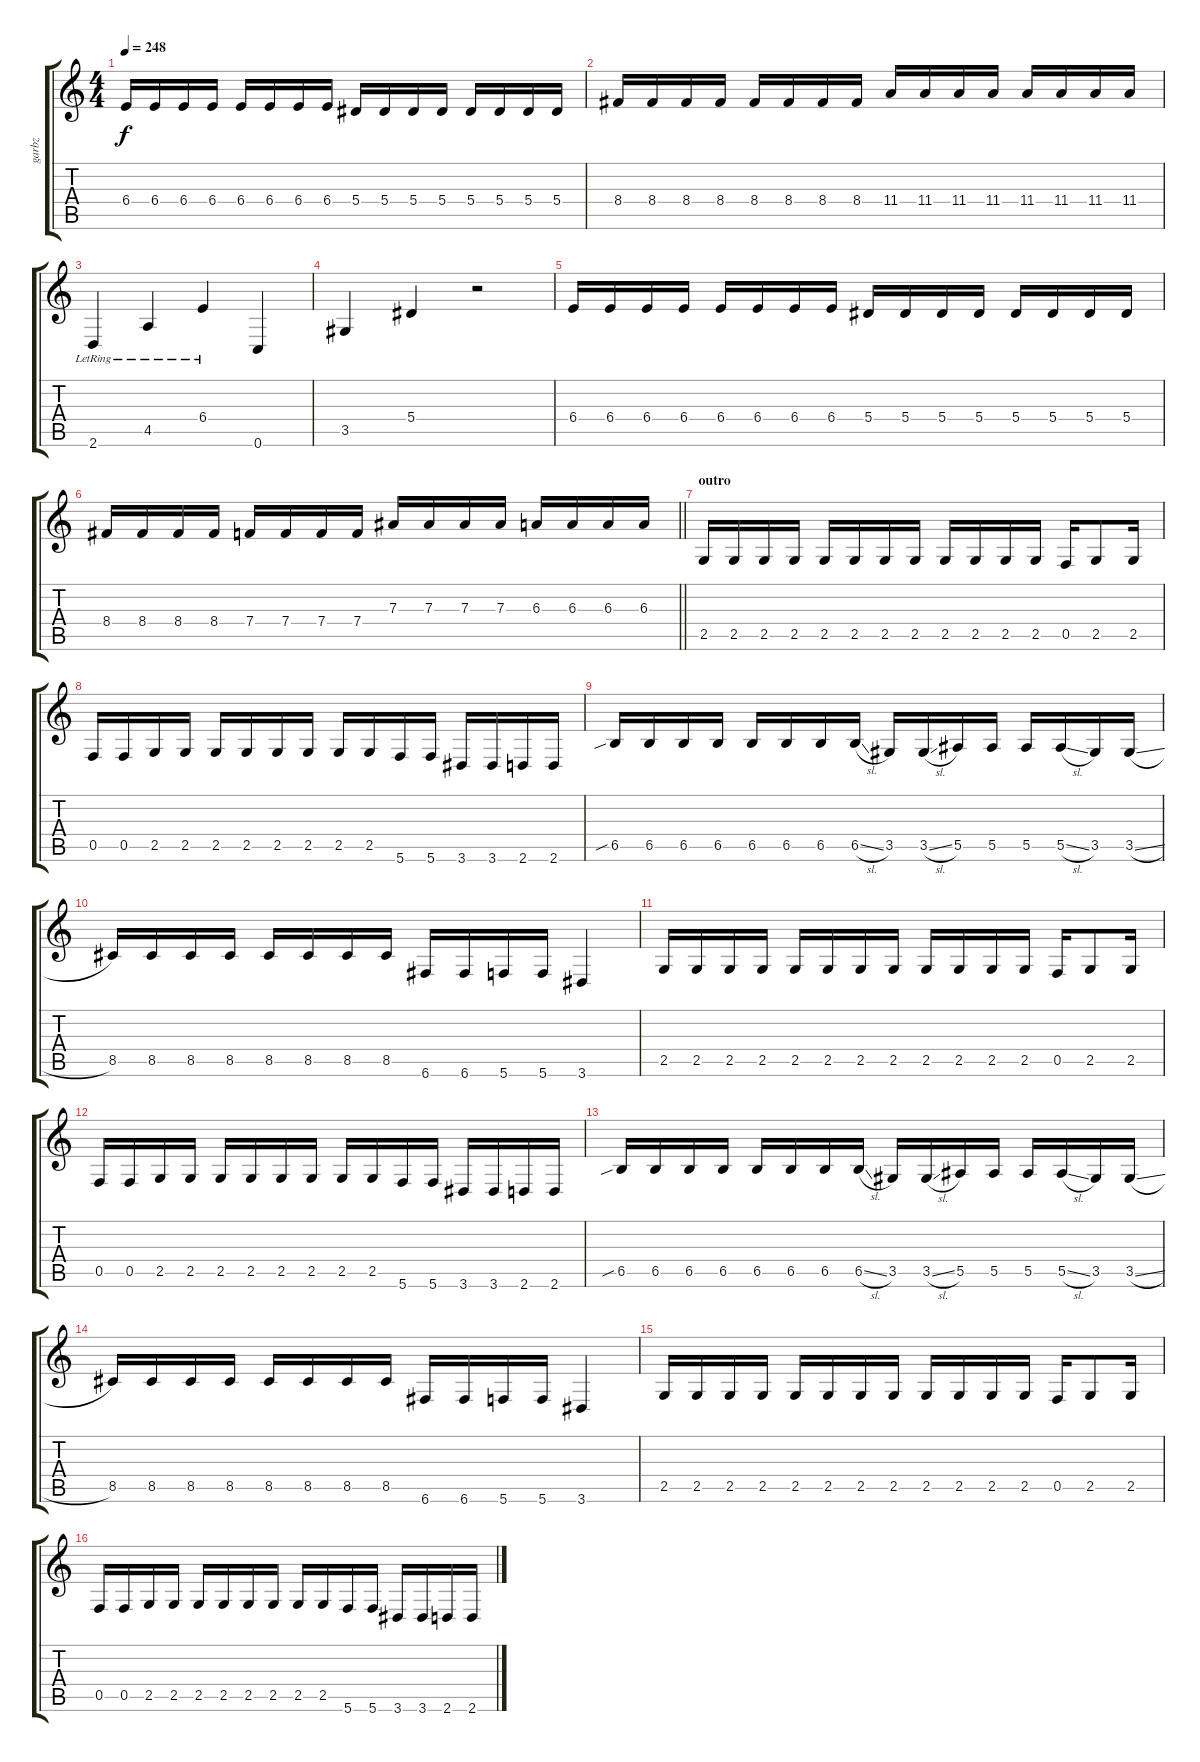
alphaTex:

\track ("garbz" "garbz") {instrument distortionguitar}
\staff {score tabs}
\tuning (C4 G3 Eb3 Bb2 F2 C2) {hide}
\ts (4 4)
\tempo 248
\clef g2
\ks c
6.4.16{dy f} 6.4.16 6.4.16 6.4.16 6.4.16 6.4.16 6.4.16 6.4.16 5.4.16 5.4.16 5.4.16 5.4.16 5.4.16 5.4.16 5.4.16 5.4.16 |
8.4.16 8.4.16 8.4.16 8.4.16 8.4.16 8.4.16 8.4.16 8.4.16 11.4.16 11.4.16 11.4.16 11.4.16 11.4.16 11.4.16 11.4.16 11.4.16 |
2.6{lr}.4 4.5{lr}.4 6.4{lr}.4 0.6.4 |
3.5.4 5.4.4 r.2 |
6.4.16 6.4.16 6.4.16 6.4.16 6.4.16 6.4.16 6.4.16 6.4.16 5.4.16 5.4.16 5.4.16 5.4.16 5.4.16 5.4.16 5.4.16 5.4.16 |
\barLineRight lightlight
8.4.16 8.4.16 8.4.16 8.4.16 7.4.16 7.4.16 7.4.16 7.4.16 7.3.16 7.3.16 7.3.16 7.3.16 6.3.16 6.3.16 6.3.16 6.3.16 |
\section ("" "outro")
2.5.16 2.5.16 2.5.16 2.5.16 2.5.16 2.5.16 2.5.16 2.5.16 2.5.16 2.5.16 2.5.16 2.5.16 0.5.16 2.5.8 2.5.16 |
0.5.16 0.5.16 2.5.16 2.5.16 2.5.16 2.5.16 2.5.16 2.5.16 2.5.16 2.5.16 5.6.16 5.6.16 3.6.16 3.6.16 2.6.16 2.6.16 |
6.5{sib}.16 6.5.16 6.5.16 6.5.16 6.5.16 6.5.16 6.5.16 6.5{sl}.16 3.5.16 3.5{sl}.16 5.5.16 5.5.16 5.5.16 5.5{sl}.16 3.5.16 3.5{sl}.16 |
8.5.16 8.5.16 8.5.16 8.5.16 8.5.16 8.5.16 8.5.16 8.5.16 6.6.16 6.6.16 5.6.16 5.6.16 3.6.4 |
2.5.16 2.5.16 2.5.16 2.5.16 2.5.16 2.5.16 2.5.16 2.5.16 2.5.16 2.5.16 2.5.16 2.5.16 0.5.16 2.5.8 2.5.16 |
0.5.16 0.5.16 2.5.16 2.5.16 2.5.16 2.5.16 2.5.16 2.5.16 2.5.16 2.5.16 5.6.16 5.6.16 3.6.16 3.6.16 2.6.16 2.6.16 |
6.5{sib}.16 6.5.16 6.5.16 6.5.16 6.5.16 6.5.16 6.5.16 6.5{sl}.16 3.5.16 3.5{sl}.16 5.5.16 5.5.16 5.5.16 5.5{sl}.16 3.5.16 3.5{sl}.16 |
8.5.16 8.5.16 8.5.16 8.5.16 8.5.16 8.5.16 8.5.16 8.5.16 6.6.16 6.6.16 5.6.16 5.6.16 3.6.4 |
2.5.16 2.5.16 2.5.16 2.5.16 2.5.16 2.5.16 2.5.16 2.5.16 2.5.16 2.5.16 2.5.16 2.5.16 0.5.16 2.5.8 2.5.16 |
0.5.16 0.5.16 2.5.16 2.5.16 2.5.16 2.5.16 2.5.16 2.5.16 2.5.16 2.5.16 5.6.16 5.6.16 3.6.16 3.6.16 2.6.16 2.6.16
